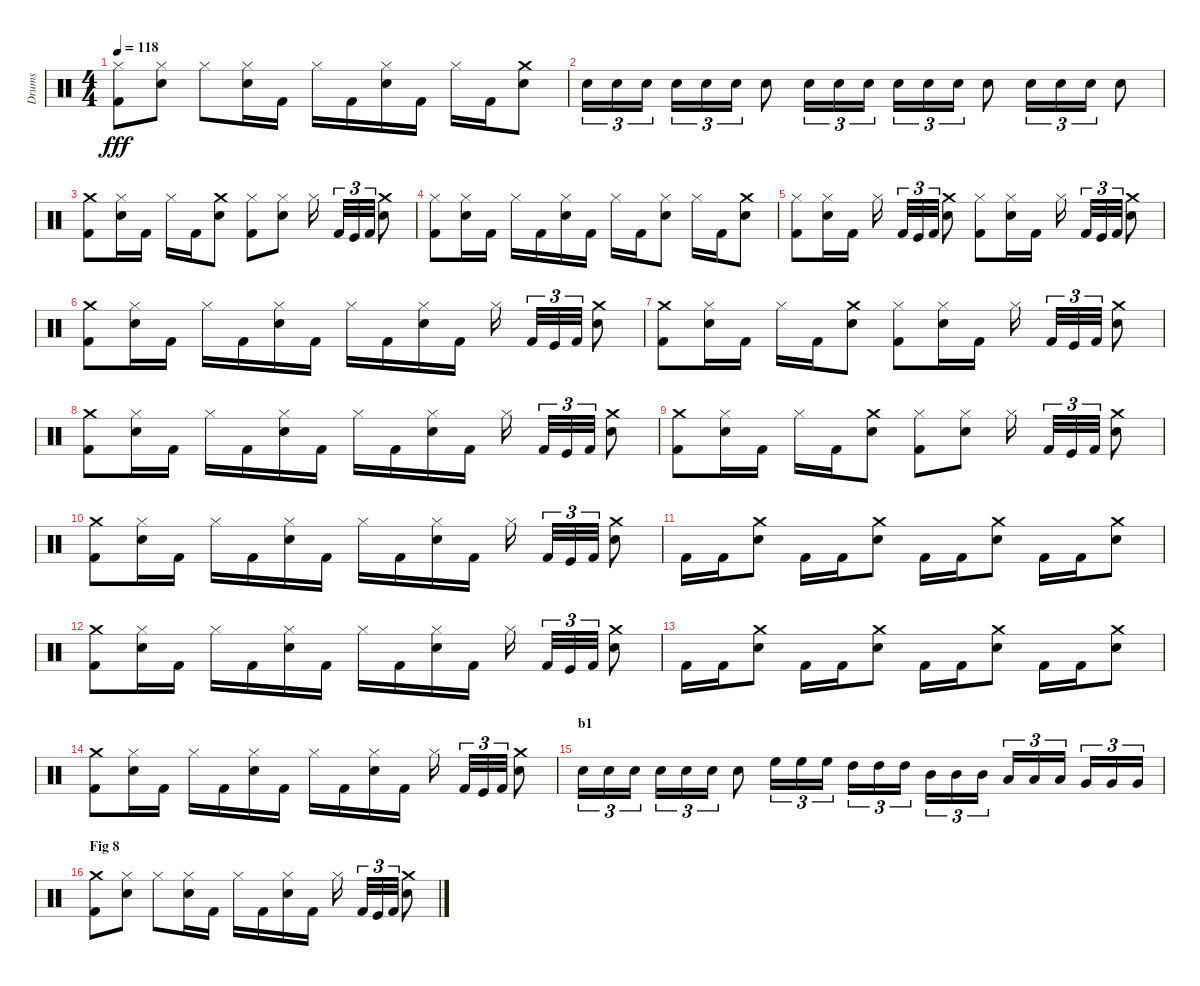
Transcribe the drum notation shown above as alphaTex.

\track ("Drums" "Drums") {instrument percussion}
\staff {score}
\articulation defaults
\ts (4 4)
\tempo 118
\clef neutral
\ks c
("Hi-Hat (closed)" "Kick (hit) 2").8{dy fff} ("Hi-Hat (closed)" "Electric Snare (hit)").8 "Hi-Hat (closed)".8 ("Hi-Hat (closed)" "Electric Snare (hit)").16 "Kick (hit) 2".16 "Hi-Hat (closed)".16 "Kick (hit) 2".16 ("Hi-Hat (closed)" "Electric Snare (hit)").16 "Kick (hit) 2".16 "Hi-Hat (closed)".16 "Kick (hit) 2".16 ("Crash medium (hit)" "Electric Snare (hit)").8 |
"Electric Snare (hit)".16{tu (3 2)} "Electric Snare (hit)".16{tu (3 2)} "Electric Snare (hit)".16{tu (3 2)} "Electric Snare (hit)".16{tu (3 2)} "Electric Snare (hit)".16{tu (3 2)} "Electric Snare (hit)".16{tu (3 2)} "Electric Snare (hit)".8 "Electric Snare (hit)".16{tu (3 2)} "Electric Snare (hit)".16{tu (3 2)} "Electric Snare (hit)".16{tu (3 2)} "Electric Snare (hit)".16{tu (3 2)} "Electric Snare (hit)".16{tu (3 2)} "Electric Snare (hit)".16{tu (3 2)} "Electric Snare (hit)".8 "Electric Snare (hit)".16{tu (3 2)} "Electric Snare (hit)".16{tu (3 2)} "Electric Snare (hit)".16{tu (3 2)} "Electric Snare (hit)".8 |
("Crash medium (hit)" "Kick (hit) 2").8 ("Hi-Hat (closed)" "Electric Snare (hit)").16 "Kick (hit) 2".16 "Hi-Hat (closed)".16 "Kick (hit) 2".16 ("Crash medium (hit)" "Electric Snare (hit)").8 ("Hi-Hat (closed)" "Kick (hit) 2").8 ("Hi-Hat (closed)" "Electric Snare (hit)").8 "Hi-Hat (closed)".16 "Kick (hit) 2".32{tu (3 2)} "Kick (hit)".32{tu (3 2)} "Kick (hit) 2".32{tu (3 2)} ("Crash medium (hit)" "Electric Snare (hit)").8 |
("Hi-Hat (closed)" "Kick (hit) 2").8 ("Hi-Hat (closed)" "Electric Snare (hit)").16 "Kick (hit) 2".16 "Hi-Hat (closed)".16 "Kick (hit) 2".16 ("Hi-Hat (closed)" "Electric Snare (hit)").16 "Kick (hit) 2".16 "Hi-Hat (closed)".16 "Kick (hit) 2".16 ("Hi-Hat (closed)" "Electric Snare (hit)").8 "Hi-Hat (closed)".16 "Kick (hit) 2".16 ("Crash medium (hit)" "Electric Snare (hit)").8 |
("Hi-Hat (closed)" "Kick (hit) 2").8 ("Hi-Hat (closed)" "Electric Snare (hit)").16 "Kick (hit) 2".16 "Hi-Hat (closed)".16 "Kick (hit) 2".32{tu (3 2)} "Kick (hit)".32{tu (3 2)} "Kick (hit) 2".32{tu (3 2)} ("Crash medium (hit)" "Electric Snare (hit)").8 ("Hi-Hat (closed)" "Kick (hit) 2").8 ("Hi-Hat (closed)" "Electric Snare (hit)").16 "Kick (hit) 2".16 "Hi-Hat (closed)".16 "Kick (hit) 2".32{tu (3 2)} "Kick (hit)".32{tu (3 2)} "Kick (hit) 2".32{tu (3 2)} ("Crash medium (hit)" "Electric Snare (hit)").8 |
("Crash medium (hit)" "Kick (hit) 2").8 ("Hi-Hat (closed)" "Electric Snare (hit)").16 "Kick (hit) 2".16 "Hi-Hat (closed)".16 "Kick (hit) 2".16 ("Hi-Hat (closed)" "Electric Snare (hit)").16 "Kick (hit) 2".16 "Hi-Hat (closed)".16 "Kick (hit) 2".16 ("Hi-Hat (closed)" "Electric Snare (hit)").16 "Kick (hit) 2".16 "Hi-Hat (closed)".16 "Kick (hit) 2".32{tu (3 2)} "Kick (hit)".32{tu (3 2)} "Kick (hit) 2".32{tu (3 2)} ("Crash medium (hit)" "Electric Snare (hit)").8 |
("Crash medium (hit)" "Kick (hit) 2").8 ("Hi-Hat (closed)" "Electric Snare (hit)").16 "Kick (hit) 2".16 "Hi-Hat (closed)".16 "Kick (hit) 2".16 ("Crash medium (hit)" "Electric Snare (hit)").8 ("Hi-Hat (closed)" "Kick (hit) 2").8 ("Hi-Hat (closed)" "Electric Snare (hit)").16 "Kick (hit) 2".16 "Hi-Hat (closed)".16 "Kick (hit) 2".32{tu (3 2)} "Kick (hit)".32{tu (3 2)} "Kick (hit) 2".32{tu (3 2)} ("Crash medium (hit)" "Electric Snare (hit)").8 |
("Crash medium (hit)" "Kick (hit) 2").8 ("Hi-Hat (closed)" "Electric Snare (hit)").16 "Kick (hit) 2".16 "Hi-Hat (closed)".16 "Kick (hit) 2".16 ("Hi-Hat (closed)" "Electric Snare (hit)").16 "Kick (hit) 2".16 "Hi-Hat (closed)".16 "Kick (hit) 2".16 ("Hi-Hat (closed)" "Electric Snare (hit)").16 "Kick (hit) 2".16 "Hi-Hat (closed)".16 "Kick (hit) 2".32{tu (3 2)} "Kick (hit)".32{tu (3 2)} "Kick (hit) 2".32{tu (3 2)} ("Crash medium (hit)" "Electric Snare (hit)").8 |
("Crash medium (hit)" "Kick (hit) 2").8 ("Hi-Hat (closed)" "Electric Snare (hit)").16 "Kick (hit) 2".16 "Hi-Hat (closed)".16 "Kick (hit) 2".16 ("Crash medium (hit)" "Electric Snare (hit)").8 ("Hi-Hat (closed)" "Kick (hit) 2").8 ("Hi-Hat (closed)" "Electric Snare (hit)").8 "Hi-Hat (closed)".16 "Kick (hit) 2".32{tu (3 2)} "Kick (hit)".32{tu (3 2)} "Kick (hit) 2".32{tu (3 2)} ("Crash medium (hit)" "Electric Snare (hit)").8 |
("Crash medium (hit)" "Kick (hit) 2").8 ("Hi-Hat (closed)" "Electric Snare (hit)").16 "Kick (hit) 2".16 "Hi-Hat (closed)".16 "Kick (hit) 2".16 ("Hi-Hat (closed)" "Electric Snare (hit)").16 "Kick (hit) 2".16 "Hi-Hat (closed)".16 "Kick (hit) 2".16 ("Hi-Hat (closed)" "Electric Snare (hit)").16 "Kick (hit) 2".16 "Hi-Hat (closed)".16 "Kick (hit) 2".32{tu (3 2)} "Kick (hit)".32{tu (3 2)} "Kick (hit) 2".32{tu (3 2)} ("Crash medium (hit)" "Electric Snare (hit)").8 |
"Kick (hit) 2".16 "Kick (hit) 2".16 ("Crash medium (hit)" "Electric Snare (hit)").8 "Kick (hit) 2".16 "Kick (hit) 2".16 ("Crash medium (hit)" "Electric Snare (hit)").8 "Kick (hit) 2".16 "Kick (hit) 2".16 ("Crash medium (hit)" "Electric Snare (hit)").8 "Kick (hit) 2".16 "Kick (hit) 2".16 ("Crash medium (hit)" "Electric Snare (hit)").8 |
("Crash medium (hit)" "Kick (hit) 2").8 ("Hi-Hat (closed)" "Electric Snare (hit)").16 "Kick (hit) 2".16 "Hi-Hat (closed)".16 "Kick (hit) 2".16 ("Hi-Hat (closed)" "Electric Snare (hit)").16 "Kick (hit) 2".16 "Hi-Hat (closed)".16 "Kick (hit) 2".16 ("Hi-Hat (closed)" "Electric Snare (hit)").16 "Kick (hit) 2".16 "Hi-Hat (closed)".16 "Kick (hit) 2".32{tu (3 2)} "Kick (hit)".32{tu (3 2)} "Kick (hit) 2".32{tu (3 2)} ("Crash medium (hit)" "Electric Snare (hit)").8 |
"Kick (hit) 2".16 "Kick (hit) 2".16 ("Crash medium (hit)" "Electric Snare (hit)").8 "Kick (hit) 2".16 "Kick (hit) 2".16 ("Crash medium (hit)" "Electric Snare (hit)").8 "Kick (hit) 2".16 "Kick (hit) 2".16 ("Crash medium (hit)" "Electric Snare (hit)").8 "Kick (hit) 2".16 "Kick (hit) 2".16 ("Crash medium (hit)" "Electric Snare (hit)").8 |
("Crash medium (hit)" "Kick (hit) 2").8 ("Hi-Hat (closed)" "Electric Snare (hit)").16 "Kick (hit) 2".16 "Hi-Hat (closed)".16 "Kick (hit) 2".16 ("Hi-Hat (closed)" "Electric Snare (hit)").16 "Kick (hit) 2".16 "Hi-Hat (closed)".16 "Kick (hit) 2".16 ("Hi-Hat (closed)" "Electric Snare (hit)").16 "Kick (hit) 2".16 "Hi-Hat (closed)".16 "Kick (hit) 2".32{tu (3 2)} "Kick (hit)".32{tu (3 2)} "Kick (hit) 2".32{tu (3 2)} ("Crash medium (hit)" "Electric Snare (hit)").8 |
\section ("" "b1")
"Electric Snare (hit)".16{tu (3 2)} "Electric Snare (hit)".16{tu (3 2)} "Electric Snare (hit)".16{tu (3 2)} "Electric Snare (hit)".16{tu (3 2)} "Electric Snare (hit)".16{tu (3 2)} "Electric Snare (hit)".16{tu (3 2)} "Electric Snare (hit)".8 "High Floor Tom (hit)".16{tu (3 2)} "High Floor Tom (hit)".16{tu (3 2)} "High Floor Tom (hit)".16{tu (3 2)} "High Tom (hit)".16{tu (3 2)} "High Tom (hit)".16{tu (3 2)} "High Tom (hit)".16{tu (3 2)} "Mid Tom (hit)".16{tu (3 2)} "Mid Tom (hit)".16{tu (3 2)} "Mid Tom (hit)".16{tu (3 2)} "Low Tom (hit)".16{tu (3 2)} "Low Tom (hit)".16{tu (3 2)} "Low Tom (hit)".16{tu (3 2)} "Very Low Tom (hit)".16{tu (3 2)} "Very Low Tom (hit)".16{tu (3 2)} "Very Low Tom (hit)".16{tu (3 2)} |
\section ("" "Fig 8")
("Crash medium (hit)" "Kick (hit) 2").8 ("Hi-Hat (closed)" "Electric Snare (hit)").8 "Hi-Hat (closed)".8 ("Hi-Hat (closed)" "Electric Snare (hit)").16 "Kick (hit) 2".16 "Hi-Hat (closed)".16 "Kick (hit) 2".16 ("Hi-Hat (closed)" "Electric Snare (hit)").16 "Kick (hit) 2".16 "Hi-Hat (closed)".16 "Kick (hit) 2".32{tu (3 2)} "Kick (hit)".32{tu (3 2)} "Kick (hit) 2".32{tu (3 2)} ("Crash medium (hit)" "Electric Snare (hit)").8
